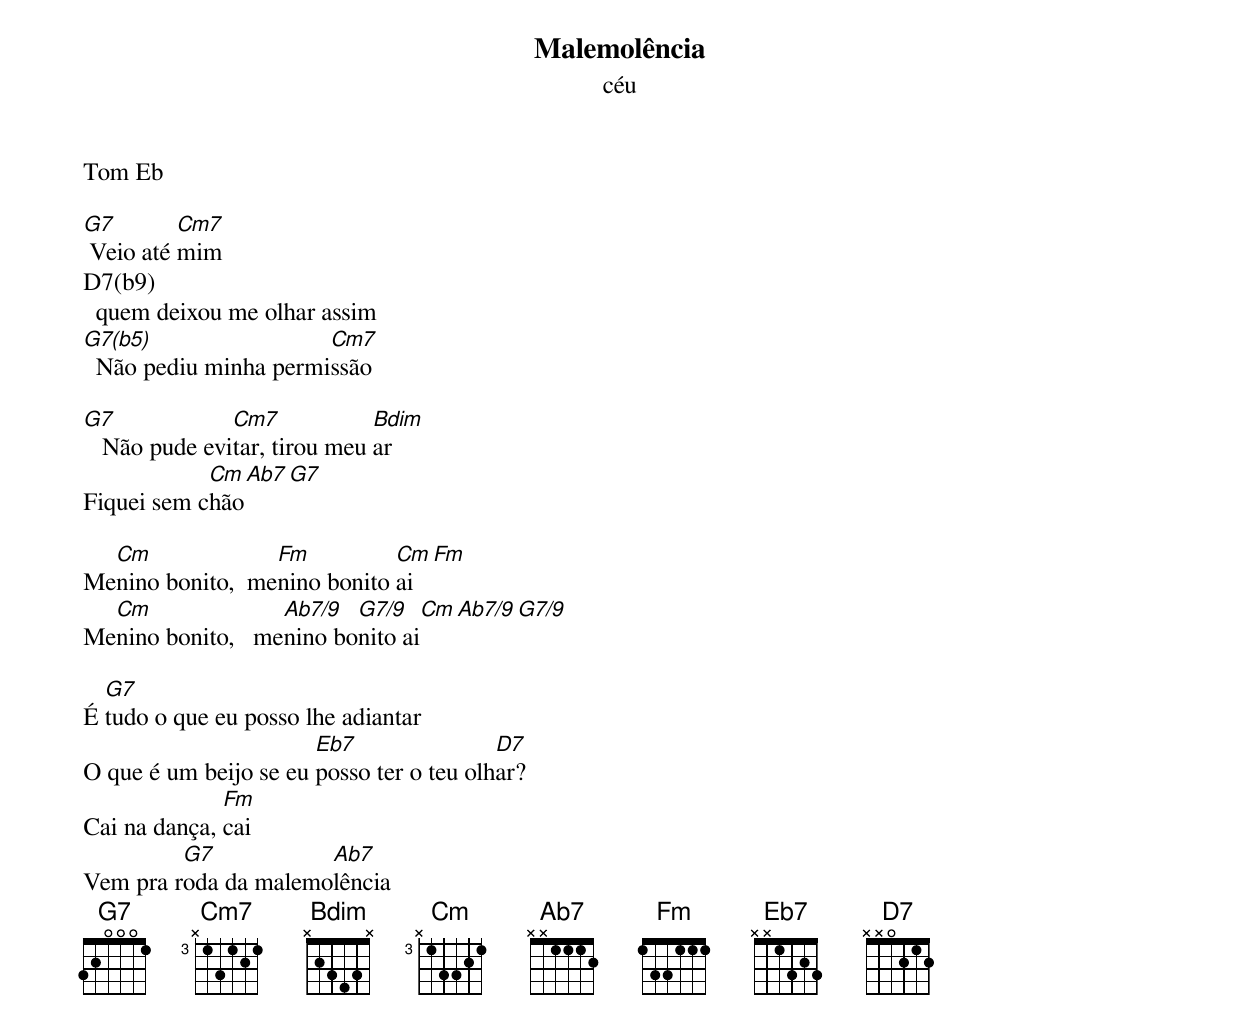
Malemolência
céu

Tom Eb

G7        Cm7
 Veio até mim
D7(b9)
  quem deixou me olhar assim
G7(b5)                 Cm7
  Não pediu minha permissão

G7             Cm7            Bdim
   Não pude evitar, tirou meu ar
            Cm  Ab7 G7
Fiquei sem chão

  Cm              Fm          Cm  Fm
Menino bonito,  menino bonito ai
  Cm               Ab7/9  G7/9   Cm  Ab7/9 G7/9
Menino bonito,   menino bonito ai

  G7
É tudo o que eu posso lhe adiantar
                       Eb7                D7
O que é um beijo se eu posso ter o teu olhar?
              Fm
Cai na dança, cai
         G7           Ab7
Vem pra roda da malemolência
